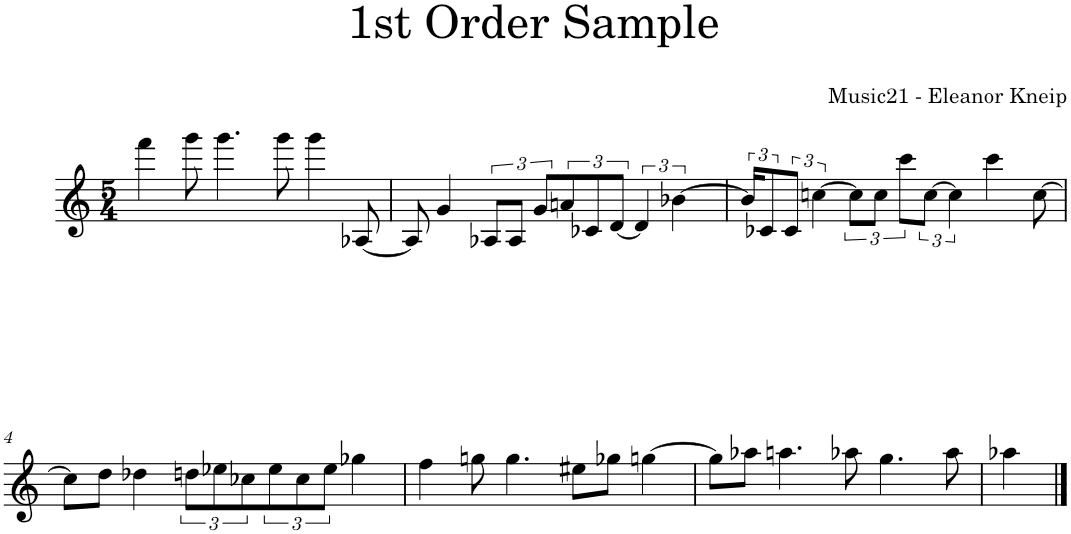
**kern
*part1
*staff1
*I"Violin
*I'Vln
*clefG2
*k[]
*M5/4
=1
4fff\
8ggg\
4.ggg\
8ggg\
4ggg\
[8A-X/
=2
8A-/]
4g/
12A-X/L
12A-/J
12g/L
12an/
12c-X/
[12d/J
6d/]
[6b-X\
!LO:N:vis=32..
24ryy
=3
24b-/KL]
12c-X/
12c-/J
[6ccn\
12cc\L]
12cc\J
12ccc\L
[4cc\
4ccc\
[8cc\
!!LO:LB:g=z
=4
8cc\L]
8dd\J
4dd-X\
12ddn\L
12ee-X\
12cc-X\
12ee-\
12cc-\
12ee-\J
4gg-X\
=5
4ff\
8ggn\
4.gg\
8ee#X\L
8gg-X\J
[4ggn\
=6
8gg\L]
8aa-X\J
4.aan\
8aa-X\
4.gg\
8aa-\
=7
4aa-X\
==
*-
